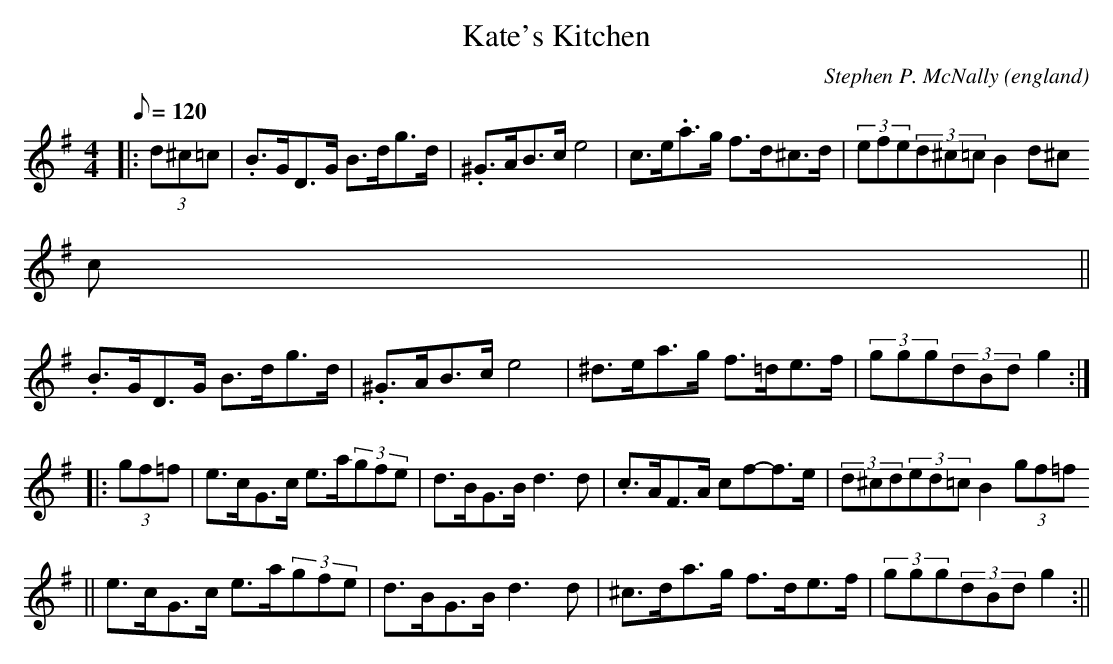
X:1
T:Kate's Kitchen
O:england
M:4/4
L:1/8
Q:120
C:Stephen P. McNally
K:G
|:(3d^c=c|.B>GD>G B>dg>d|.^G>AB>ce4|c>e.a>g f>d^c>d|(3efe(3d^c=cB2(3d^c=
c||
.B>GD>G B>dg>d|.^G>AB>ce4|^d>ea>g f>=de>f|(3ggg(3dBdg2:|
|:(3gf=f|e>cG>c e>a(3gfe|d>BG>Bd3d|.c>AF>A cf-f>e|(3d^cd(3ed=cB2(3gf=f
||
e>cG>c e>a(3gfe|d>BG>Bd3d|^c>da>g f>de>f|(3ggg(3dBdg2:||
